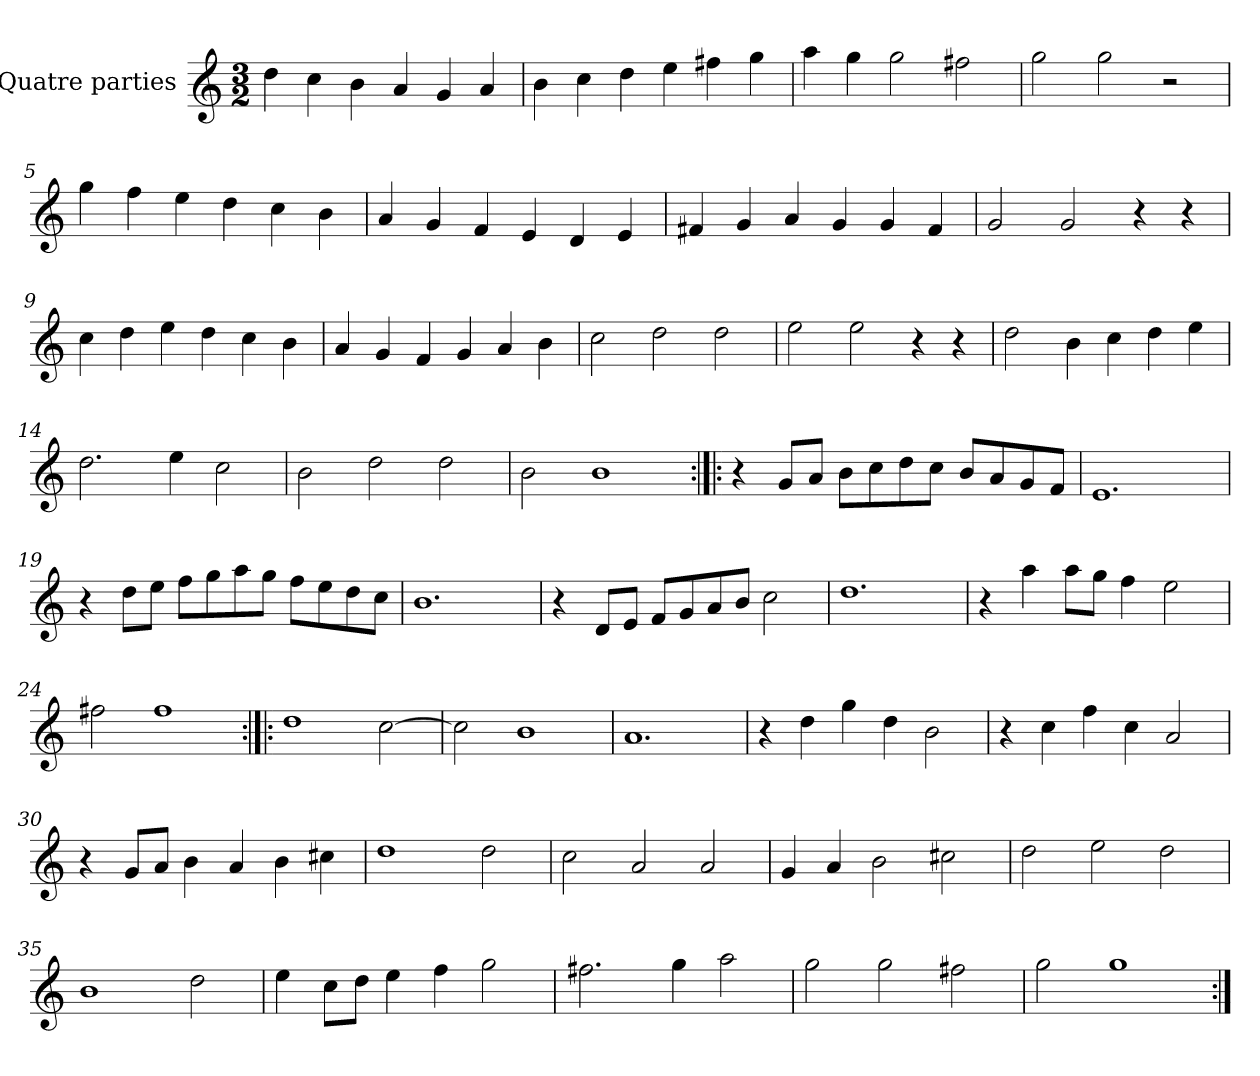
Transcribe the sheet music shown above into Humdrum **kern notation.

**kern
*part1
*staff1
*I"Quatre parties
*clefG2
*k[]
*M3/2
*MM180
=1
4dd\
4cc\
4b\
4a/
4g/
4a/
=2
4b\
4cc\
4dd\
4ee\
4ff#X\
4gg\
=3
4aa\
4gg\
2gg\
2ff#X\
=4
2gg\
2gg\
2r
=5
4gg\
4ff\
4ee\
4dd\
4cc\
4b\
=6
4a/
4g/
4f/
4e/
4d/
4e/
!!LO:LB:g=z
=7
4f#X/
4g/
4a/
4g/
4g/
4f#/
=8
2g/
2g/
4r
4r
=9
4cc\
4dd\
4ee\
4dd\
4cc\
4b\
=10
4a/
4g/
4f/
4g/
4a/
4b\
=11
2cc\
2dd\
2dd\
=12
2ee\
2ee\
4r
4r
=13
2dd\
4b\
4cc\
4dd\
4ee\
!!LO:LB:g=z
=14
2.dd\
4ee\
2cc\
=15
2b\
2dd\
2dd\
=16
2b\
1b
=17:|!|:
4r
8g/L
8a/J
8b\L
8cc\
8dd\
8cc\J
8b/L
8a/
8g/
8f/J
=18
1.e
=19
4r
8dd\L
8ee\J
8ff\L
8gg\
8aa\
8gg\J
8ff\L
8ee\
8dd\
8cc\J
=20
1.b
!!LO:LB:g=z
=21
4r
8d/L
8e/J
8f/L
8g/
8a/
8b/J
2cc\
=22
1.dd
=23
4r
4aa\
8aa\L
8gg\J
4ff\
2ee\
=24
2ff#X\
1ff#
=25:|!|:
1dd
[2cc\
=26
2cc\]
1b
=27
1.a
=28
4r
4dd\
4gg\
4dd\
2b\
!!LO:LB:g=z
=29
4r
4cc\
4ff\
4cc\
2a/
=30
4r
8g/L
8a/J
4b\
4a/
4b\
4cc#X\
=31
1dd
2dd\
=32
2cc\
2a/
2a/
=33
4g/
4a/
2b\
2cc#X\
=34
2dd\
2ee\
2dd\
=35
1b
2dd\
=36
4ee\
8cc\L
8dd\J
4ee\
4ff\
2gg\
!!LO:LB:g=z
=37
2.ff#X\
4gg\
2aa\
=38
2gg\
2gg\
2ff#X\
=39
2gg\
1gg
=:|!
*-
